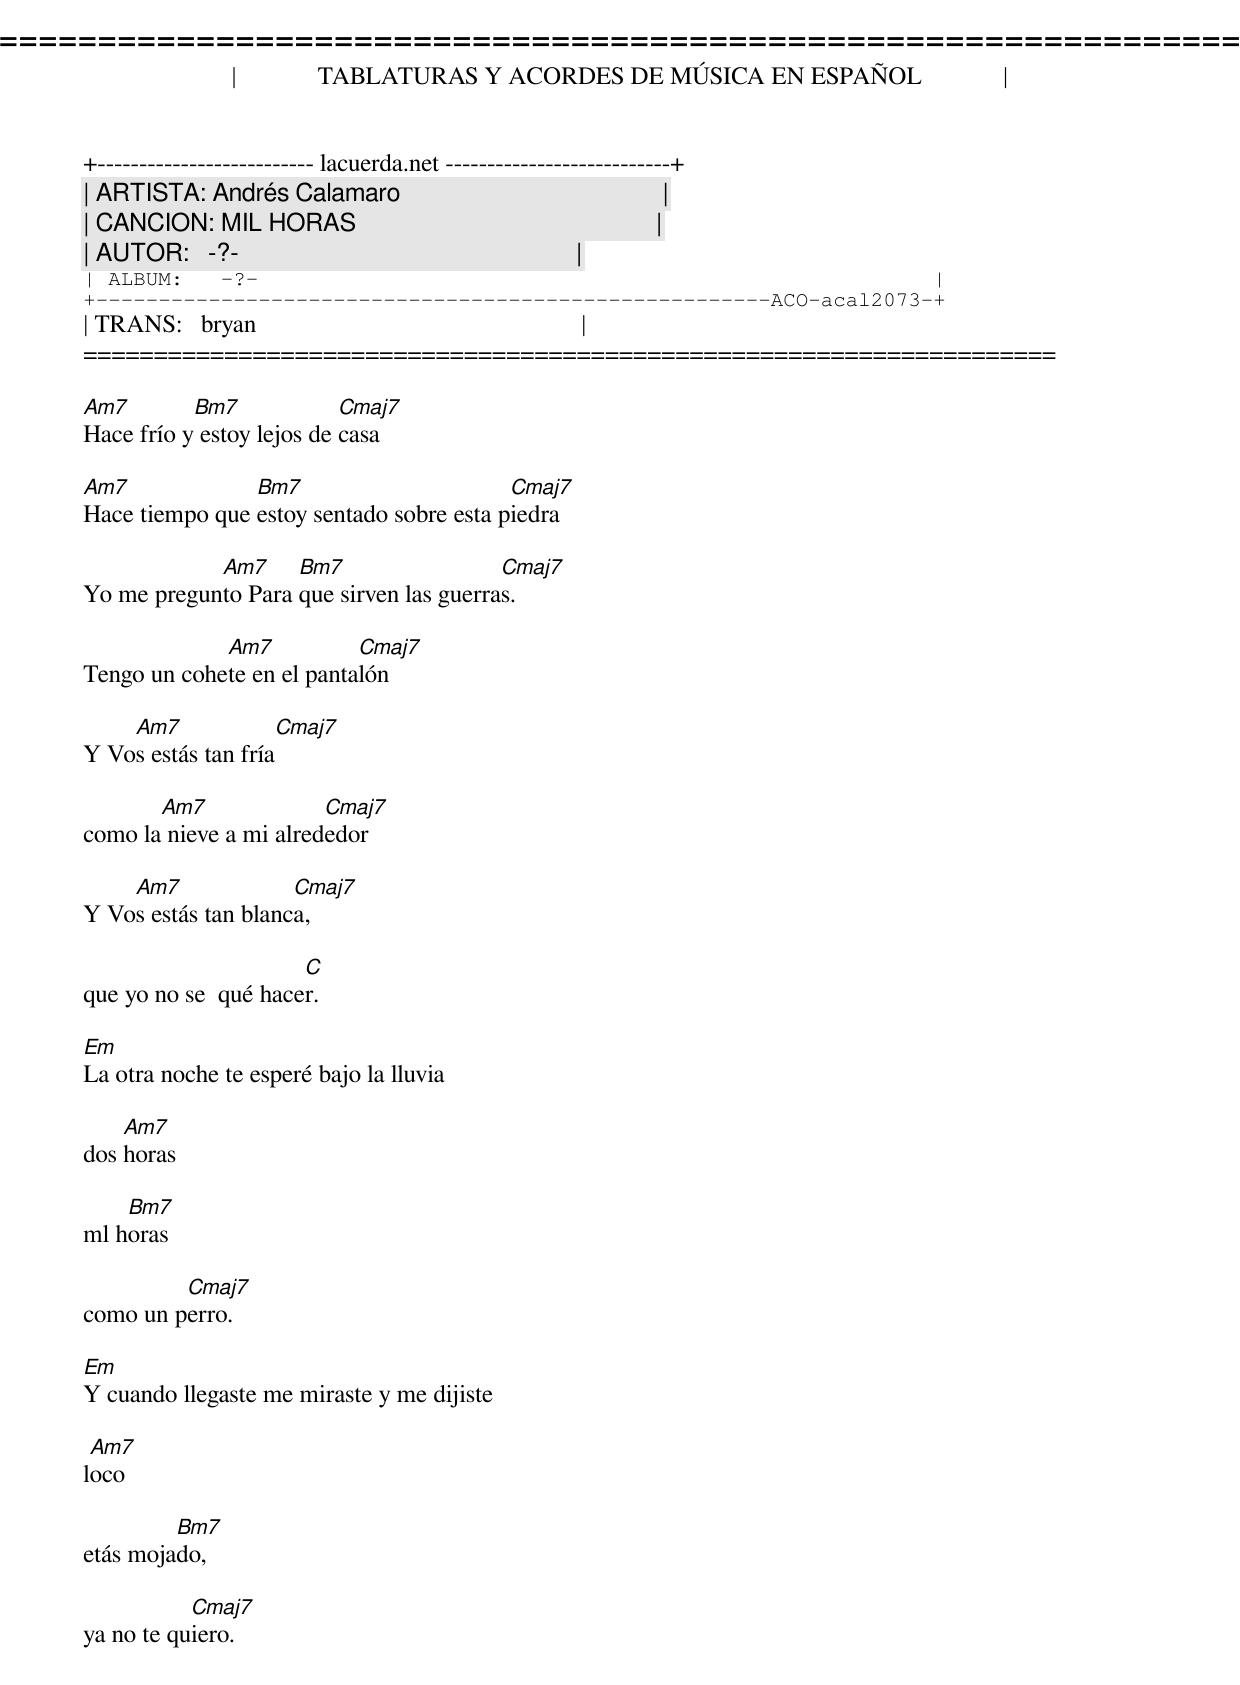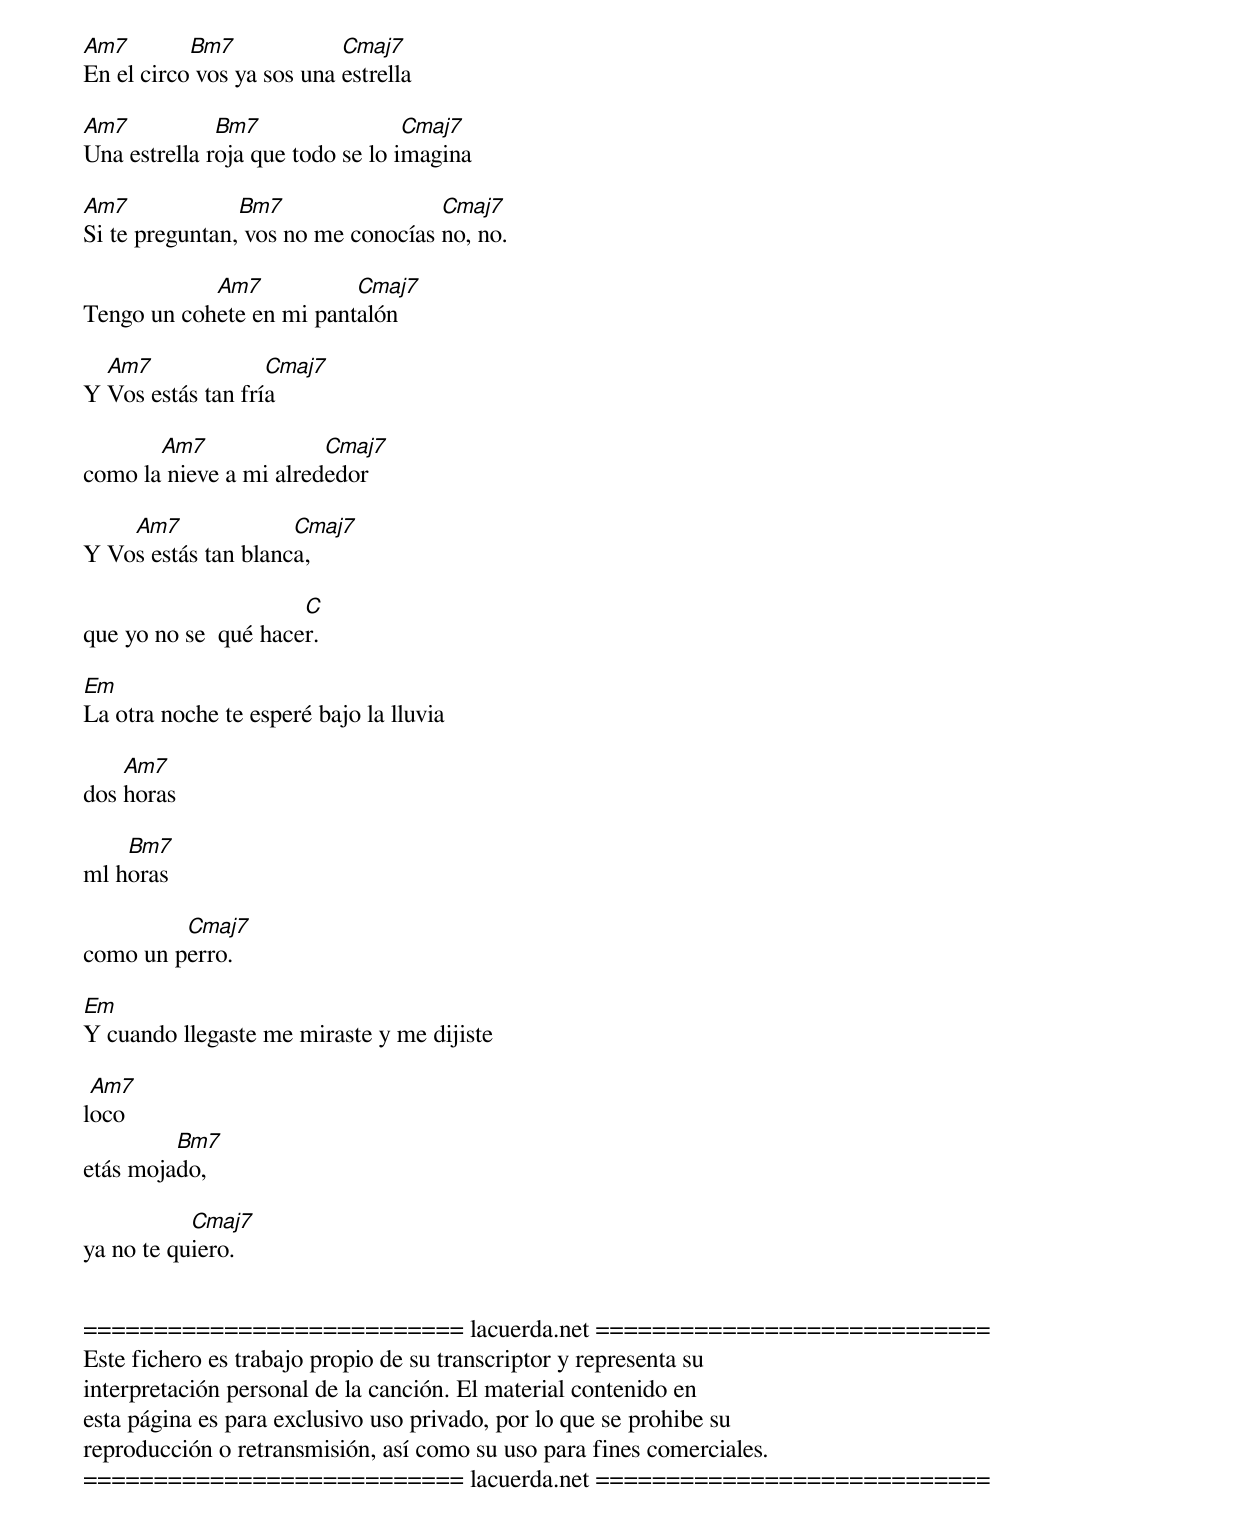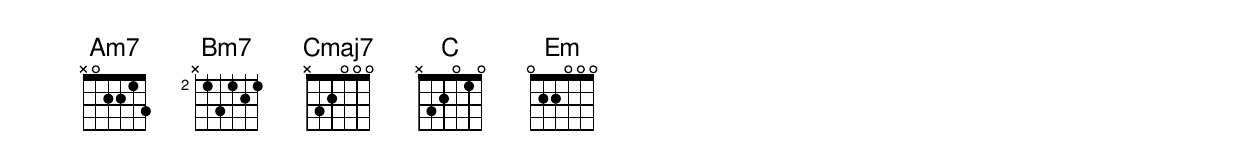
=====================================================================
|             TABLATURAS Y ACORDES DE MÚSICA EN ESPAÑOL             |
+-------------------------- lacuerda.net ---------------------------+
| ARTISTA: Andrés Calamaro                                          |
| CANCION: MIL HORAS                                                |
| AUTOR:   -?-                                                      |
| ALBUM:   -?-                                                      |
+------------------------------------------------------ACO-acal2073-+
| TRANS:   bryan                                                    |
=====================================================================

Am7        Bm7             Cmaj7
Hace frío y estoy lejos de casa

Am7             Bm7                       Cmaj7
Hace tiempo que estoy sentado sobre esta piedra

            Am7     Bm7                  Cmaj7
Yo me pregunto Para que sirven las guerras.

             Am7           Cmaj7
Tengo un cohete en el pantalón

    Am7              Cmaj7
Y Vos estás tan fría

       Am7              Cmaj7
como la nieve a mi alrededor

    Am7              Cmaj7
Y Vos estás tan blanca,

                      C
que yo no se  qué hacer.

Em
La otra noche te esperé bajo la lluvia

    Am7
dos horas

    Bm7
ml horas

         Cmaj7
como un perro.

Em
Y cuando llegaste me miraste y me dijiste

 Am7
loco

         Bm7
etás mojado,

           Cmaj7
ya no te quiero.


Am7        Bm7             Cmaj7
En el circo vos ya sos una estrella

Am7           Bm7                 Cmaj7
Una estrella roja que todo se lo imagina

Am7             Bm7                 Cmaj7
Si te preguntan, vos no me conocías no, no.

            Am7           Cmaj7
Tengo un cohete en mi pantalón

  Am7              Cmaj7
Y Vos estás tan fría

       Am7              Cmaj7
como la nieve a mi alrededor

    Am7              Cmaj7
Y Vos estás tan blanca,

                      C
que yo no se  qué hacer.

Em
La otra noche te esperé bajo la lluvia

    Am7
dos horas

    Bm7
ml horas

         Cmaj7
como un perro.

Em
Y cuando llegaste me miraste y me dijiste

 Am7
loco
         Bm7
etás mojado,

           Cmaj7
ya no te quiero.


=========================== lacuerda.net ============================
Este fichero es trabajo propio de su transcriptor y representa su
interpretación personal de la canción. El material contenido en
esta página es para exclusivo uso privado, por lo que se prohibe su
reproducción o retransmisión, así como su uso para fines comerciales.
=========================== lacuerda.net ============================
